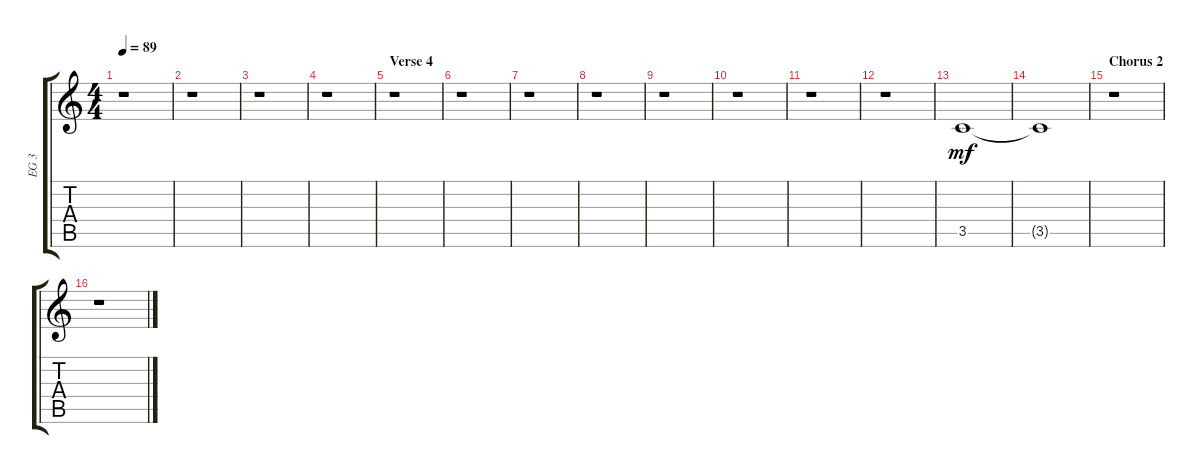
\track ("EG 3" "EG 3") {instrument overdrivenguitar}
\staff {score tabs}
\tuning (E4 B3 G3 D3 A2 E2) {hide}
\ts (4 4)
\tempo 89
\clef g2
\ks c
r.1{dy f} |
r.1 |
r.1 |
r.1 |
\section ("" "Verse 4")
r.1 |
r.1 |
r.1 |
r.1 |
r.1 |
r.1 |
r.1 |
r.1 |
3.5.1{dy mf} |
3.5{t}.1 |
\section ("" "Chorus 2")
r.1 |
r.1
